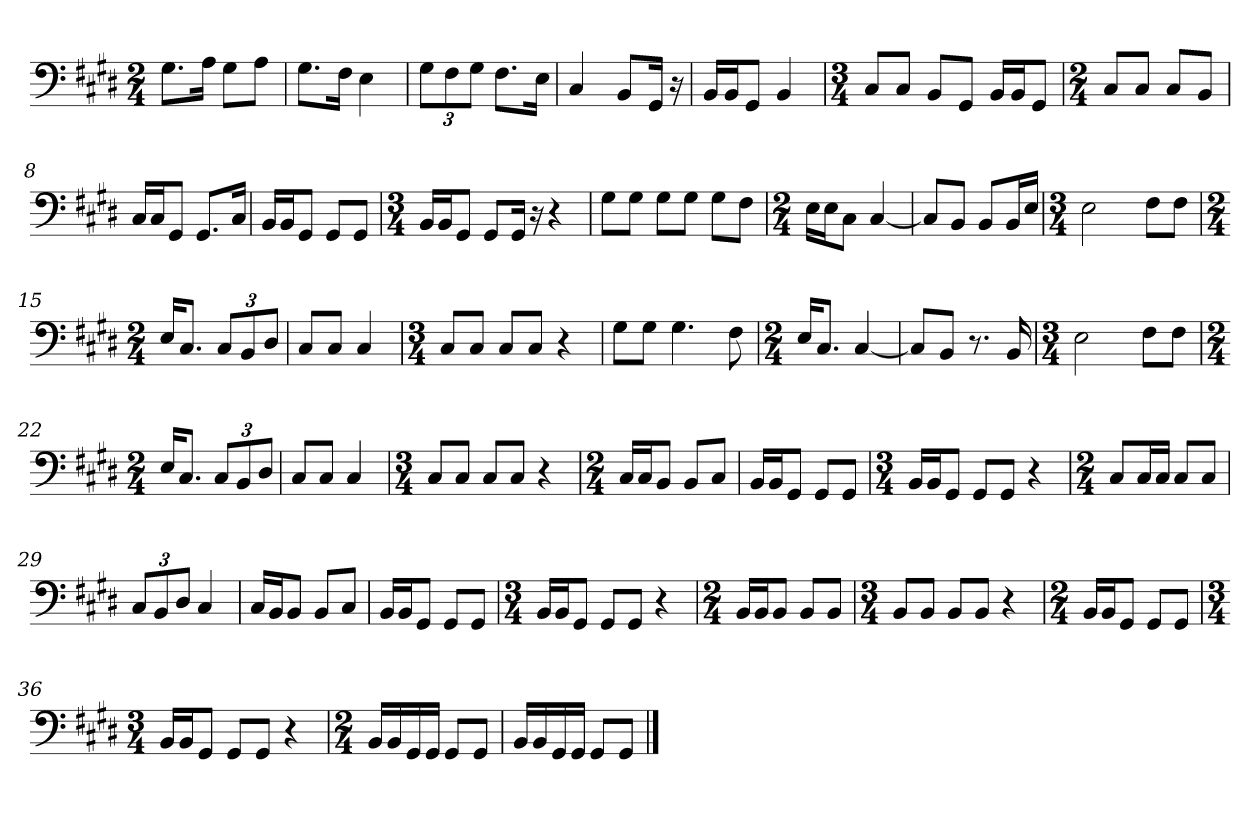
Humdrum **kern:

**kern
*part1
*staff1
*clefF4
*k[f#c#g#d#]
*M2/4
=1
8.G#\L
16A\Jk
8G#\L
8A\J
=2
8.G#\L
16F#\Jk
4E\
=3
12G#\L
12F#\
12G#\J
8.F#\L
16E\Jk
=4
4C#/
8BB/L
16GG#/Jk
16r
=5
16BB/LL
16BB/J
8GG#/J
4BB/
=6
*M3/4
8C#/L
8C#/J
8BB/L
8GG#/J
16BB/LL
16BB/J
8GG#/J
=7
*M2/4
8C#/L
8C#/J
8C#/L
8BB/J
=8
16C#/LL
16C#/J
8GG#/J
8.GG#/L
16C#/Jk
=9
16BB/LL
16BB/J
8GG#/J
8GG#/L
8GG#/J
=10
*M3/4
16BB/LL
16BB/J
8GG#/J
8GG#/L
16GG#/Jk
16r
4r
=11
8G#\L
8G#\J
8G#\L
8G#\J
8G#\L
8F#\J
=12
*M2/4
16E\LL
16E\J
8C#\J
[4C#/
=13
8C#/L]
8BB/J
8BB/L
16BB/L
16E/JJ
=14
*M3/4
2E\
8F#\L
8F#\J
=15
*M2/4
16E/KL
8.C#/J
12C#/L
12BB/
12D#/J
=16
8C#/L
8C#/J
4C#/
=17
*M3/4
8C#/L
8C#/J
8C#/L
8C#/J
4r
=18
8G#\L
8G#\J
4.G#\
8F#\
=19
*M2/4
16E/KL
8.C#/J
[4C#/
=20
8C#/L]
8BB/J
8.r
16BB/
=21
*M3/4
2E\
8F#\L
8F#\J
=22
*M2/4
16E/KL
8.C#/J
12C#/L
12BB/
12D#/J
=23
8C#/L
8C#/J
4C#/
=24
*M3/4
8C#/L
8C#/J
8C#/L
8C#/J
4r
=25
*M2/4
16C#/LL
16C#/J
8BB/J
8BB/L
8C#/J
=26
16BB/LL
16BB/J
8GG#/J
8GG#/L
8GG#/J
=27
*M3/4
16BB/LL
16BB/J
8GG#/J
8GG#/L
8GG#/J
4r
=28
*M2/4
8C#/L
16C#/L
16C#/JJ
8C#/L
8C#/J
=29
12C#/L
12BB/
12D#/J
4C#/
=30
16C#/LL
16BB/J
8BB/J
8BB/L
8C#/J
=31
16BB/LL
16BB/J
8GG#/J
8GG#/L
8GG#/J
=32
*M3/4
16BB/LL
16BB/J
8GG#/J
8GG#/L
8GG#/J
4r
=33
*M2/4
16BB/LL
16BB/J
8BB/J
8BB/L
8BB/J
=34
*M3/4
8BB/L
8BB/J
8BB/L
8BB/J
4r
=35
*M2/4
16BB/LL
16BB/J
8GG#/J
8GG#/L
8GG#/J
=36
*M3/4
16BB/LL
16BB/J
8GG#/J
8GG#/L
8GG#/J
4r
=37
*M2/4
16BB/LL
16BB/
16GG#/
16GG#/JJ
8GG#/L
8GG#/J
=38
16BB/LL
16BB/
16GG#/
16GG#/JJ
8GG#/L
8GG#/J
==
*-
